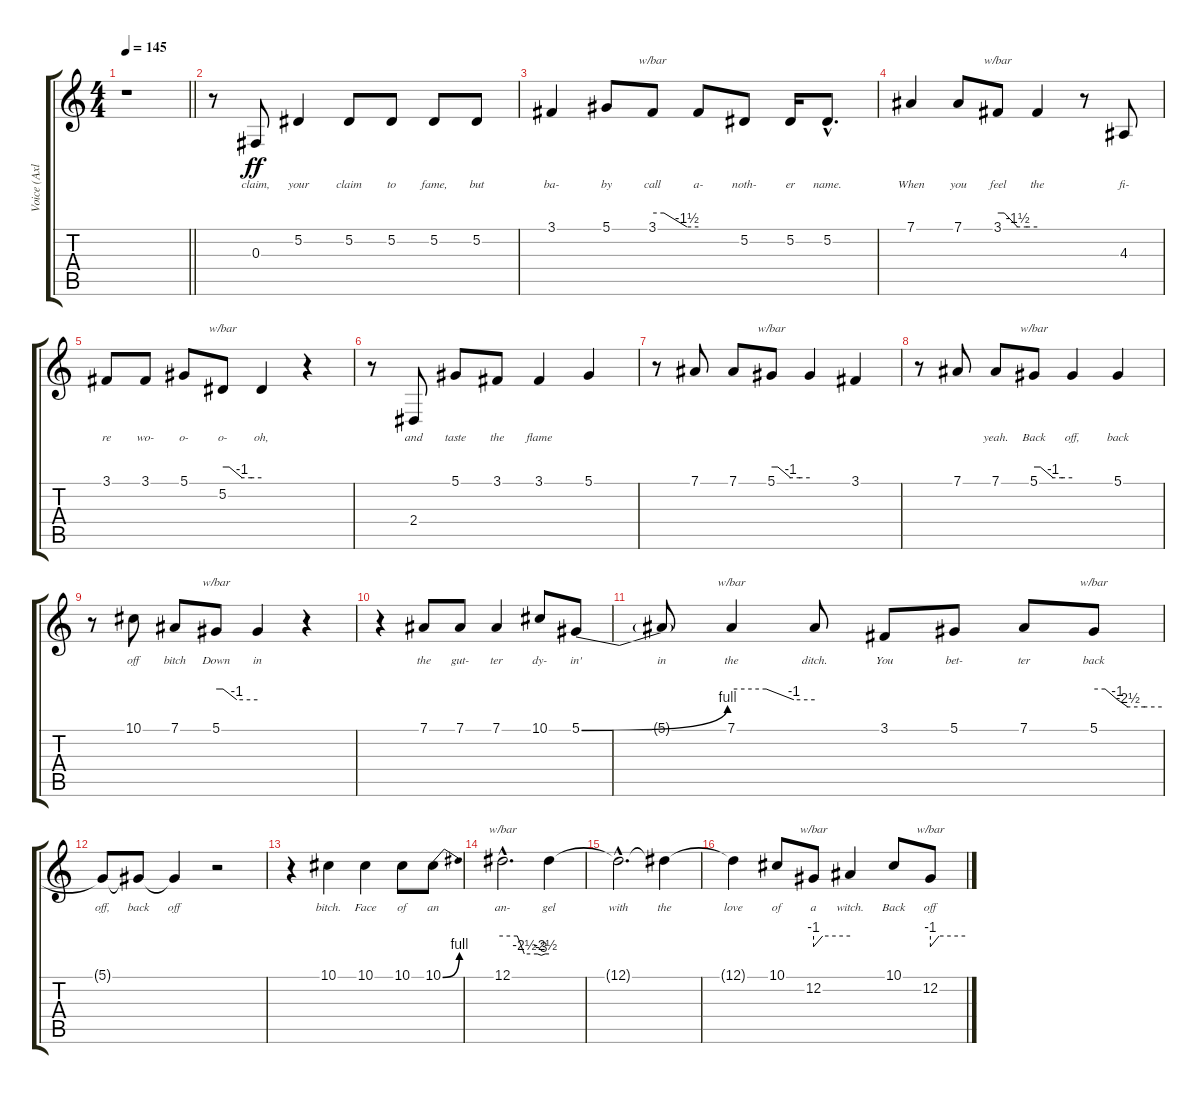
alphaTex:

\track ("Voice (Axl)" "Voice (Axl") {instrument lead2sawtooth}
\staff {score tabs}
\tuning (Eb4 Bb3 Gb3 Db3 Ab2 Eb2) {hide}
\ts (4 4)
\tempo 145
\clef g2
\barLineRight lightlight
\ks c
r.1{dy ff} |
r.8 0.3.8{lyrics (0 "claim,") lyrics (1 "") lyrics (2 "") lyrics (3 "") lyrics (4 "")} 5.2.4{lyrics (0 "your") lyrics (1 "") lyrics (2 "") lyrics (3 "") lyrics (4 "")} 5.2.8{lyrics (0 "claim") lyrics (1 "") lyrics (2 "") lyrics (3 "") lyrics (4 "")} 5.2.8{lyrics (0 "to") lyrics (1 "") lyrics (2 "") lyrics (3 "") lyrics (4 "")} 5.2.8{lyrics (0 "fame,") lyrics (1 "") lyrics (2 "") lyrics (3 "") lyrics (4 "")} 5.2.8{lyrics (0 "but") lyrics (1 "") lyrics (2 "") lyrics (3 "") lyrics (4 "")} |
3.1.4{lyrics (0 "ba-") lyrics (1 "") lyrics (2 "") lyrics (3 "") lyrics (4 "")} 5.1.8{lyrics (0 "by") lyrics (1 "") lyrics (2 "") lyrics (3 "") lyrics (4 "")} 3.1.8{tbe (custom default 0 0 15 0 45 -6 60 -6) lyrics (0 "call") lyrics (1 "") lyrics (2 "") lyrics (3 "") lyrics (4 "")} 3.1{t}.8{lyrics (0 "a-") lyrics (1 "") lyrics (2 "") lyrics (3 "") lyrics (4 "")} 5.2.8{lyrics (0 "noth-") lyrics (1 "") lyrics (2 "") lyrics (3 "") lyrics (4 "")} 5.2.16{lyrics (0 "er") lyrics (1 "") lyrics (2 "") lyrics (3 "") lyrics (4 "")} 5.2{hac}.8{d lyrics (0 "name.") lyrics (1 "") lyrics (2 "") lyrics (3 "") lyrics (4 "")} |
7.1.4{lyrics (0 "When") lyrics (1 "") lyrics (2 "") lyrics (3 "") lyrics (4 "")} 7.1.8{lyrics (0 "you") lyrics (1 "") lyrics (2 "") lyrics (3 "") lyrics (4 "")} 3.1.8{tbe (custom default 0 0 10 0 30 -6 45 -6 60 -6) lyrics (0 "feel") lyrics (1 "") lyrics (2 "") lyrics (3 "") lyrics (4 "")} 3.1{t}.4{lyrics (0 "the") lyrics (1 "") lyrics (2 "") lyrics (3 "") lyrics (4 "")} r.8 4.3.8{lyrics (0 "fi-") lyrics (1 "") lyrics (2 "") lyrics (3 "") lyrics (4 "")} |
3.1.8{lyrics (0 "re") lyrics (1 "") lyrics (2 "") lyrics (3 "") lyrics (4 "")} 3.1.8{lyrics (0 "wo-") lyrics (1 "") lyrics (2 "") lyrics (3 "") lyrics (4 "")} 5.1.8{lyrics (0 "o-") lyrics (1 "") lyrics (2 "") lyrics (3 "") lyrics (4 "")} 5.2.8{tbe (custom default 0 0 10 0 30 -4 45 -4 60 -4) lyrics (0 "o-") lyrics (1 "") lyrics (2 "") lyrics (3 "") lyrics (4 "")} 5.2{t}.4{lyrics (0 "oh,") lyrics (1 "") lyrics (2 "") lyrics (3 "") lyrics (4 "")} r.4 |
r.8 2.4.8{lyrics (0 "and") lyrics (1 "") lyrics (2 "") lyrics (3 "") lyrics (4 "")} 5.1.8{lyrics (0 "taste") lyrics (1 "") lyrics (2 "") lyrics (3 "") lyrics (4 "")} 3.1.8{lyrics (0 "the") lyrics (1 "") lyrics (2 "") lyrics (3 "") lyrics (4 "")} 3.1.4{lyrics (0 "flame") lyrics (1 "") lyrics (2 "") lyrics (3 "") lyrics (4 "")} 5.1.4{lyrics (0 "") lyrics (1 "") lyrics (2 "") lyrics (3 "") lyrics (4 "")} |
r.8 7.1.8{lyrics (0 "") lyrics (1 "") lyrics (2 "") lyrics (3 "") lyrics (4 "")} 7.1.8{lyrics (0 "") lyrics (1 "") lyrics (2 "") lyrics (3 "") lyrics (4 "")} 5.1.8{tbe (custom default 0 0 10 0 30 -4 45 -4 60 -4) lyrics (0 "") lyrics (1 "") lyrics (2 "") lyrics (3 "") lyrics (4 "")} 5.1{t}.4{lyrics (0 "") lyrics (1 "") lyrics (2 "") lyrics (3 "") lyrics (4 "")} 3.1.4{lyrics (0 "") lyrics (1 "") lyrics (2 "") lyrics (3 "") lyrics (4 "")} |
r.8 7.1.8{lyrics (0 "") lyrics (1 "") lyrics (2 "") lyrics (3 "") lyrics (4 "")} 7.1.8{lyrics (0 "yeah.") lyrics (1 "") lyrics (2 "") lyrics (3 "") lyrics (4 "")} 5.1.8{tbe (custom default 0 0 10 0 30 -4 45 -4 60 -4) lyrics (0 "Back") lyrics (1 "") lyrics (2 "") lyrics (3 "") lyrics (4 "")} 5.1{t}.4{lyrics (0 "off,") lyrics (1 "") lyrics (2 "") lyrics (3 "") lyrics (4 "")} 5.1.4{lyrics (0 "back") lyrics (1 "") lyrics (2 "") lyrics (3 "") lyrics (4 "")} |
r.8 10.1.8{lyrics (0 "off") lyrics (1 "") lyrics (2 "") lyrics (3 "") lyrics (4 "")} 7.1.8{lyrics (0 "bitch") lyrics (1 "") lyrics (2 "") lyrics (3 "") lyrics (4 "")} 5.1.8{tbe (custom default 0 0 10 0 30 -4 60 -4) lyrics (0 "Down") lyrics (1 "") lyrics (2 "") lyrics (3 "") lyrics (4 "")} 5.1{t}.4{lyrics (0 "in") lyrics (1 "") lyrics (2 "") lyrics (3 "") lyrics (4 "")} r.4 |
r.4 7.1.8{lyrics (0 "the") lyrics (1 "") lyrics (2 "") lyrics (3 "") lyrics (4 "")} 7.1.8{lyrics (0 "gut-") lyrics (1 "") lyrics (2 "") lyrics (3 "") lyrics (4 "")} 7.1.4{lyrics (0 "ter") lyrics (1 "") lyrics (2 "") lyrics (3 "") lyrics (4 "")} 10.1.8{lyrics (0 "dy-") lyrics (1 "") lyrics (2 "") lyrics (3 "") lyrics (4 "")} 5.1{be (bend 0 0 60 4)}.8{lyrics (0 "in'") lyrics (1 "") lyrics (2 "") lyrics (3 "") lyrics (4 "")} |
5.1{t}.8{lyrics (0 "in") lyrics (1 "") lyrics (2 "") lyrics (3 "") lyrics (4 "")} 7.1.4{tbe (custom default 0 0 25 0 45 -4 60 -4) lyrics (0 "the") lyrics (1 "") lyrics (2 "") lyrics (3 "") lyrics (4 "")} 7.1{t}.8{lyrics (0 "ditch.") lyrics (1 "") lyrics (2 "") lyrics (3 "") lyrics (4 "")} 3.1.8{lyrics (0 "You") lyrics (1 "") lyrics (2 "") lyrics (3 "") lyrics (4 "")} 5.1.8{lyrics (0 "bet-") lyrics (1 "") lyrics (2 "") lyrics (3 "") lyrics (4 "")} 7.1.8{lyrics (0 "ter") lyrics (1 "") lyrics (2 "") lyrics (3 "") lyrics (4 "")} 5.1.8{tbe (custom default 0 0 10 0 21 -4 30 -10 45 -10 60 -10) lyrics (0 "back") lyrics (1 "") lyrics (2 "") lyrics (3 "") lyrics (4 "")} |
5.1{t}.8{lyrics (0 "off,") lyrics (1 "") lyrics (2 "") lyrics (3 "") lyrics (4 "")} 5.1{t}.8{lyrics (0 "back") lyrics (1 "") lyrics (2 "") lyrics (3 "") lyrics (4 "")} 5.1{t}.4{lyrics (0 "off") lyrics (1 "") lyrics (2 "") lyrics (3 "") lyrics (4 "")} r.2 |
r.4 10.1.4{lyrics (0 "bitch.") lyrics (1 "") lyrics (2 "") lyrics (3 "") lyrics (4 "")} 10.1.4{lyrics (0 "Face") lyrics (1 "") lyrics (2 "") lyrics (3 "") lyrics (4 "")} 10.1.8{lyrics (0 "of") lyrics (1 "") lyrics (2 "") lyrics (3 "") lyrics (4 "")} 10.1{be (bend 0 0 60 4)}.8{lyrics (0 "an") lyrics (1 "") lyrics (2 "") lyrics (3 "") lyrics (4 "")} |
12.1{hac}.2{d tbe (custom default 0 0 19 0 28 -10 45 -10 50 -12 55 -10 60 -10) lyrics (0 "an-") lyrics (1 "") lyrics (2 "") lyrics (3 "") lyrics (4 "")} 12.1{t}.4{lyrics (0 "gel") lyrics (1 "") lyrics (2 "") lyrics (3 "") lyrics (4 "")} |
12.1{hac t}.2{d lyrics (0 "with") lyrics (1 "") lyrics (2 "") lyrics (3 "") lyrics (4 "")} 12.1{t}.4{lyrics (0 "the") lyrics (1 "") lyrics (2 "") lyrics (3 "") lyrics (4 "")} |
12.1{t}.4{lyrics (0 "love") lyrics (1 "") lyrics (2 "") lyrics (3 "") lyrics (4 "")} 10.1.8{lyrics (0 "of") lyrics (1 "") lyrics (2 "") lyrics (3 "") lyrics (4 "")} 12.2.8{tbe (custom default 0 -4 15 0 60 0) lyrics (0 "a") lyrics (1 "") lyrics (2 "") lyrics (3 "") lyrics (4 "")} 12.2{t}.4{lyrics (0 "witch.") lyrics (1 "") lyrics (2 "") lyrics (3 "") lyrics (4 "")} 10.1.8{lyrics (0 "Back") lyrics (1 "") lyrics (2 "") lyrics (3 "") lyrics (4 "")} 12.2.8{tbe (custom default 0 -4 15 0 60 0) lyrics (0 "off") lyrics (1 "") lyrics (2 "") lyrics (3 "") lyrics (4 "")}
